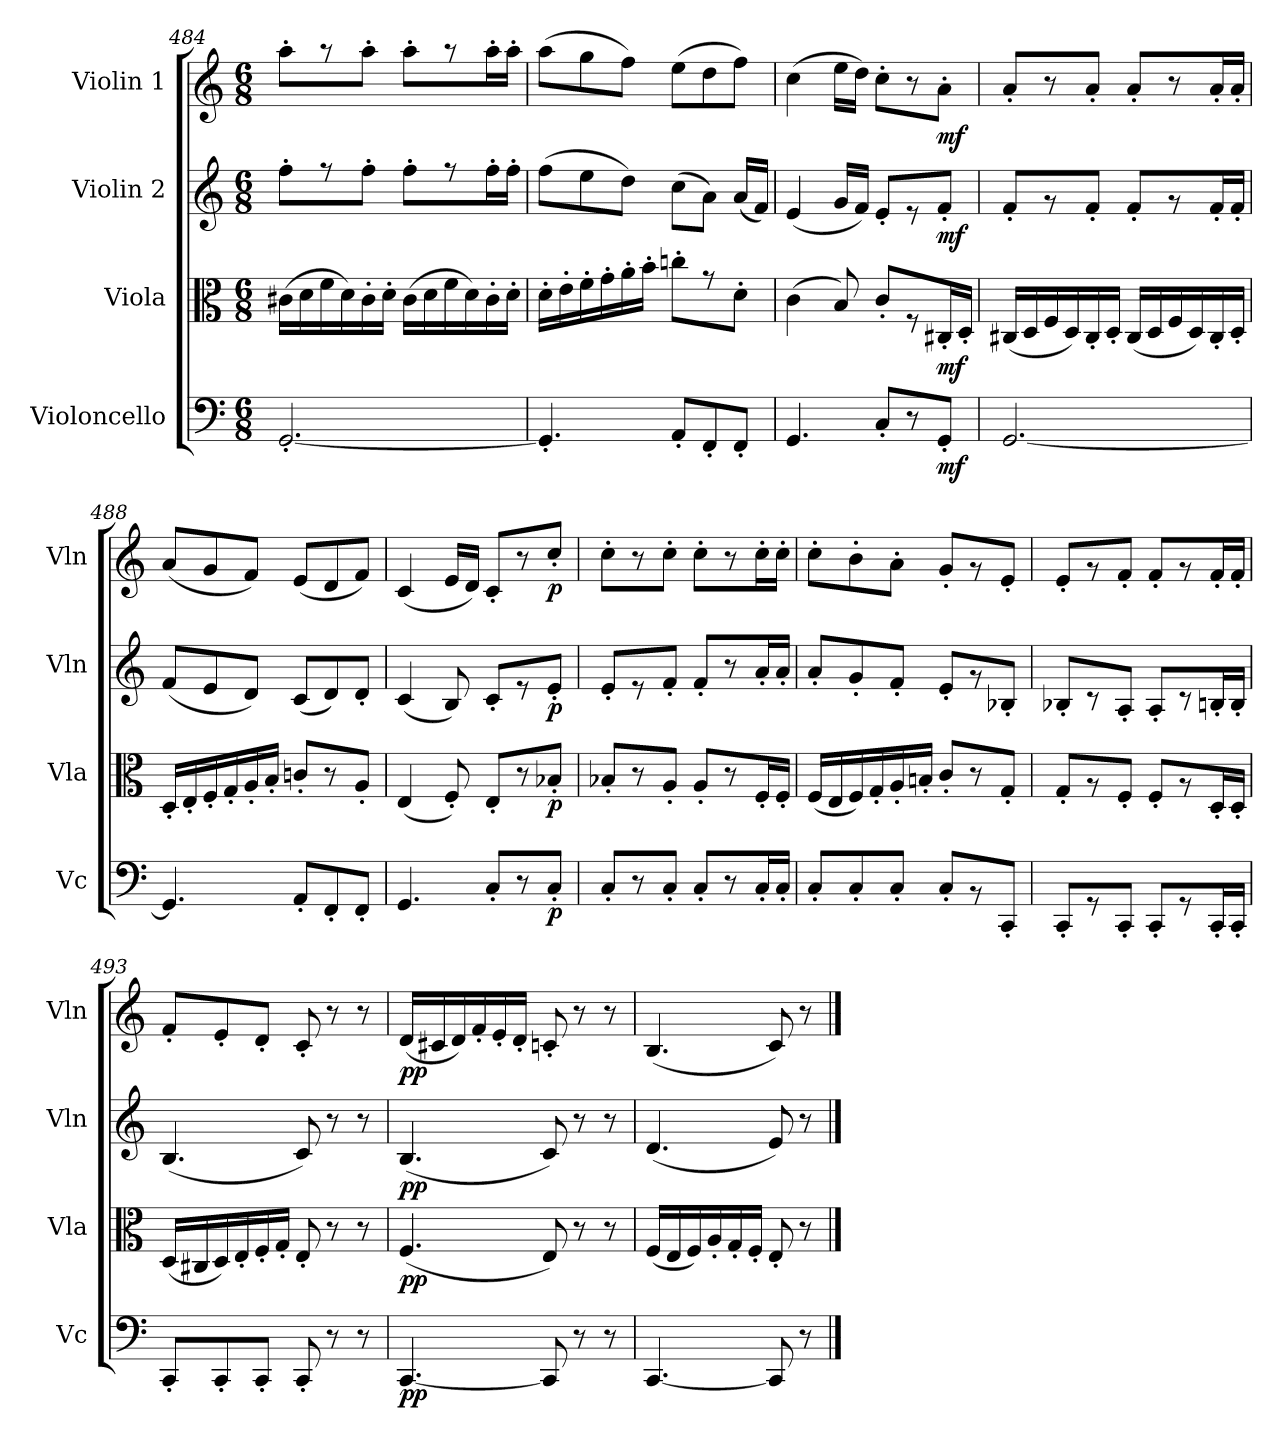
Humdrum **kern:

**kern	**dynam	**kern	**dynam	**kern	**dynam	**kern	**dynam
*part4	*part4	*part3	*part3	*part2	*part2	*part1	*part1
*staff4	*staff4	*staff3	*staff3	*staff2	*staff2	*staff1	*staff1
*I"Violoncello	*	*I"Viola	*	*I"Violin 2	*	*I"Violin 1	*
*I'Vc	*	*I'Vla	*	*I'Vln	*	*I'Vln	*
*clefF4	*	*clefC3	*	*clefG2	*	*clefG2	*
*k[]	*	*k[]	*	*k[]	*	*k[]	*
*M6/8	*	*M6/8	*	*M6/8	*	*M6/8	*
=484	=484	=484	=484	=484	=484	=484	=484
[2.GG'/	.	(>16c#X\LL	.	8ff'\L	.	8aa'\L	.
.	.	16d\	.	.	.	.	.
.	.	16f\	.	8rff	.	8raa	.
.	.	16d\)	.	.	.	.	.
.	.	16c#'\	.	8ff'\J	.	8aa'\J	.
.	.	16d'\JJ	.	.	.	.	.
.	.	(>16c#\LL	.	8ff'\L	.	8aa'\L	.
.	.	16d\	.	.	.	.	.
.	.	16f\	.	8rff	.	8raa	.
.	.	16d\)	.	.	.	.	.
.	.	16c#'\	.	16ff'\L	.	16aa'\L	.
.	.	16d'\JJ	.	16ff'\JJ	.	16aa'\JJ	.
=485	=485	=485	=485	=485	=485	=485	=485
4.GG'/]	.	16d'\LL	.	(>8ff\L	.	(>8aa\L	.
.	.	16e'\	.	.	.	.	.
.	.	16f'\	.	8ee\	.	8gg\	.
.	.	16g'\	.	.	.	.	.
.	.	16a'\	.	8dd\J)	.	8ff\J)	.
.	.	16b'\JJ	.	.	.	.	.
8AA'/L	.	8ccn'\L	.	(>8cc\L	.	(>8ee\L	.
8FF'/	.	8r	.	8a\J)	.	8dd\	.
8FF'/J	.	8d'\J	.	(<16a/LL	.	8ff\J)	.
.	.	.	.	16f/JJ)	.	.	.
!!LO:PB:g=z
=486	=486	=486	=486	=486	=486	=486	=486
4.GG/	.	(>4c\	.	(<4e/	.	(>4cc\	.
.	.	8B/)	.	16g/LL	.	16ee\LL	.
.	.	.	.	16f/JJ)	.	16dd\JJ)	.
8C'/L	.	8c'/L	.	8e'/L	.	8cc'\L	.
8r	.	8r	.	8r	.	8r	.
!	!LO:DY:b	!	!LO:DY:b	!	!LO:DY:b	!	!LO:DY:b
8GG'/J	mf	16C#X'/L	mf	8f'/J	mf	8a'\J	mf
.	.	16D'/JJ	.	.	.	.	.
=487	=487	=487	=487	=487	=487	=487	=487
[2.GG/	.	(<16C#X/LL	.	8f'/L	.	8a'/L	.
.	.	16D/	.	.	.	.	.
.	.	16F/	.	8rg	.	8r	.
.	.	16D/)	.	.	.	.	.
.	.	16C#'/	.	8f'/J	.	8a'/J	.
.	.	16D'/JJ	.	.	.	.	.
.	.	(<16C#/LL	.	8f'/L	.	8a'/L	.
.	.	16D/	.	.	.	.	.
.	.	16F/	.	8rg	.	8r	.
.	.	16D/)	.	.	.	.	.
.	.	16C#'/	.	16f'/L	.	16a'/L	.
.	.	16D'/JJ	.	16f'/JJ	.	16a'/JJ	.
=488	=488	=488	=488	=488	=488	=488	=488
4.GG/]	.	16D'/LL	.	(<8f/L	.	(<8a/L	.
.	.	16E'/	.	.	.	.	.
.	.	16F'/	.	8e/	.	8g/	.
.	.	16G'/	.	.	.	.	.
.	.	16A'/	.	8d/J)	.	8f/J)	.
.	.	16B'/JJ	.	.	.	.	.
8AA'/L	.	8cn'/L	.	(<8c/L	.	(<8e/L	.
8FF'/	.	8r	.	8d/)	.	8d/	.
8FF'/J	.	8A'/J	.	8d'/J	.	8f/J)	.
=489	=489	=489	=489	=489	=489	=489	=489
4.GG/	.	(<4E/	.	(<4c/	.	(<4c/	.
.	.	8F'/)	.	8B/)	.	16e/LL	.
.	.	.	.	.	.	16d/JJ)	.
8C'/L	.	8E'/L	.	8c'/L	.	8c'/L	.
8r	.	8r	.	8r	.	8r	.
!	!LO:DY:b	!	!LO:DY:b	!	!LO:DY:b	!	!LO:DY:b
8C'/J	p	8B-X'/J	p	8e'/J	p	8cc'/J	p
=490	=490	=490	=490	=490	=490	=490	=490
8C'/L	.	8B-X'/L	.	8e'/L	.	8cc'\L	.
8r	.	8r	.	8r	.	8r	.
8C'/J	.	8A'/J	.	8f'/J	.	8cc'\J	.
8C'/L	.	8A'/L	.	8f'/L	.	8cc'\L	.
8r	.	8r	.	8r	.	8r	.
16C'/L	.	16F'/L	.	16a'/L	.	16cc'\L	.
16C'/JJ	.	16F'/JJ	.	16a'/JJ	.	16cc'\JJ	.
!!LO:LB:g=z
=491	=491	=491	=491	=491	=491	=491	=491
8C'/L	.	(<16F/LL	.	8a'/L	.	8cc'\L	.
.	.	16E/	.	.	.	.	.
8C'/	.	16F/)	.	8g'/	.	8b'\	.
.	.	16G'/	.	.	.	.	.
8C'/J	.	16A'/	.	8f'/J	.	8a'\J	.
.	.	16Bn'/JJ	.	.	.	.	.
8C'/L	.	8c'/L	.	8e'/L	.	8g'/L	.
8rBB	.	8r	.	8rg	.	8rg	.
8CC'/J	.	8G'/J	.	8B-X'/J	.	8e'/J	.
=492	=492	=492	=492	=492	=492	=492	=492
8CC'/L	.	8G'/L	.	8B-X'/L	.	8e'/L	.
8rGG	.	8rA	.	8rc	.	8rg	.
8CC'/J	.	8F'/J	.	8A'/J	.	8f'/J	.
8CC'/L	.	8F'/L	.	8A'/L	.	8f'/L	.
8rGG	.	8rA	.	8rc	.	8rg	.
16CC'/L	.	16D'/L	.	16Bn'/L	.	16f'/L	.
16CC'/JJ	.	16D'/JJ	.	16B'/JJ	.	16f'/JJ	.
=493	=493	=493	=493	=493	=493	=493	=493
8CC'/L	.	(<16D/LL	.	(<4.B/	.	8f'/L	.
.	.	16C#X/	.	.	.	.	.
8CC'/	.	16D/)	.	.	.	8e'/	.
.	.	16E'/	.	.	.	.	.
8CC'/J	.	16F'/	.	.	.	8d'/J	.
.	.	16G'/JJ	.	.	.	.	.
8CC'/	.	8E'/	.	8c/)	.	8c'/	.
8r	.	8r	.	8r	.	8r	.
8r	.	8r	.	8r	.	8r	.
=494	=494	=494	=494	=494	=494	=494	=494
!	!LO:DY:b	!	!LO:DY:b	!	!LO:DY:b	!	!LO:DY:b
[4.CC/	pp	(<4.F/	pp	(<4.B/	pp	(<16d/LL	pp
.	.	.	.	.	.	16c#X/	.
.	.	.	.	.	.	16d/)	.
.	.	.	.	.	.	16f'/	.
.	.	.	.	.	.	16e'/	.
.	.	.	.	.	.	16d'/JJ	.
8CC/]	.	8E/)	.	8c/)	.	8cn'/	.
8r	.	8r	.	8r	.	8r	.
8r	.	8r	.	8r	.	8r	.
=495	=495	=495	=495	=495	=495	=495	=495
[4.CC/	.	(<16F/LL	.	(<4.d/	.	(<4.B/	.
.	.	16E/	.	.	.	.	.
.	.	16F/)	.	.	.	.	.
.	.	16A'/	.	.	.	.	.
.	.	16G'/	.	.	.	.	.
.	.	16F'/JJ	.	.	.	.	.
8CC/]	.	8E'/	.	8e/)	.	8c/)	.
8r	.	8r	.	8r	.	8r	.
==	==	==	==	==	==	==	==
*-	*-	*-	*-	*-	*-	*-	*-
